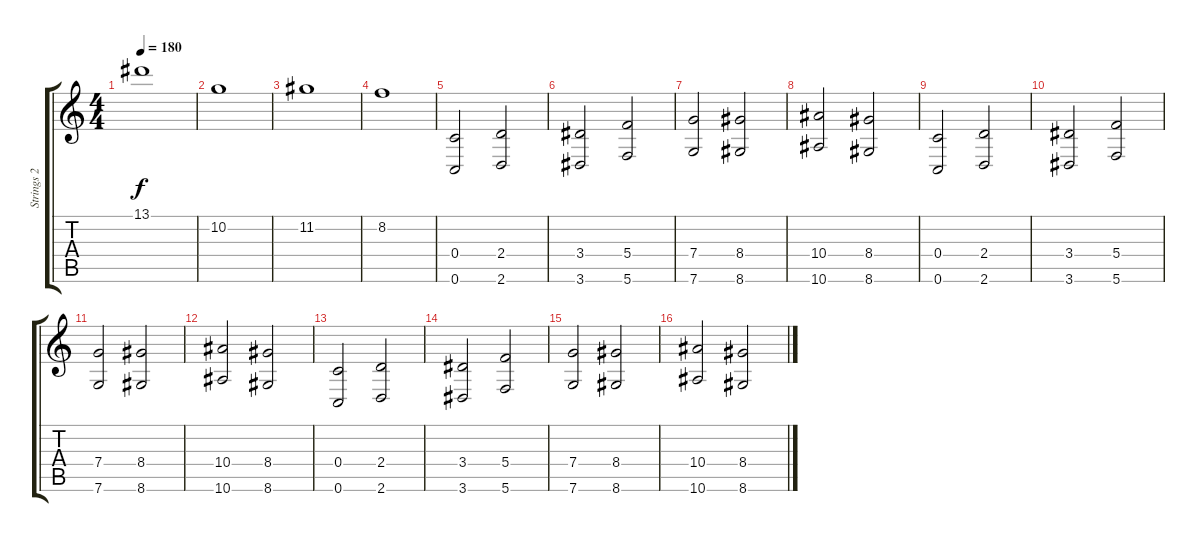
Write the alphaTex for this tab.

\track ("Strings 2" "Strings 2") {instrument stringensemble1}
\staff {score tabs}
\tuning (D5 A4 F4 C4 G3 C3) {hide}
\ts (4 4)
\tempo 180
\clef g2
\ks c
13.1.1{dy f} |
10.2.1 |
11.2.1 |
8.2.1 |
(0.4 0.6).2{volume 16} (2.4 2.6).2 |
(3.4 3.6).2 (5.4 5.6).2 |
(7.4 7.6).2 (8.4 8.6).2 |
(10.4 10.6).2 (8.4 8.6).2 |
(0.4 0.6).2{volume 16} (2.4 2.6).2 |
(3.4 3.6).2 (5.4 5.6).2 |
(7.4 7.6).2 (8.4 8.6).2 |
(10.4 10.6).2 (8.4 8.6).2 |
(0.4 0.6).2{volume 16} (2.4 2.6).2 |
(3.4 3.6).2 (5.4 5.6).2 |
(7.4 7.6).2 (8.4 8.6).2 |
(10.4 10.6).2 (8.4 8.6).2
